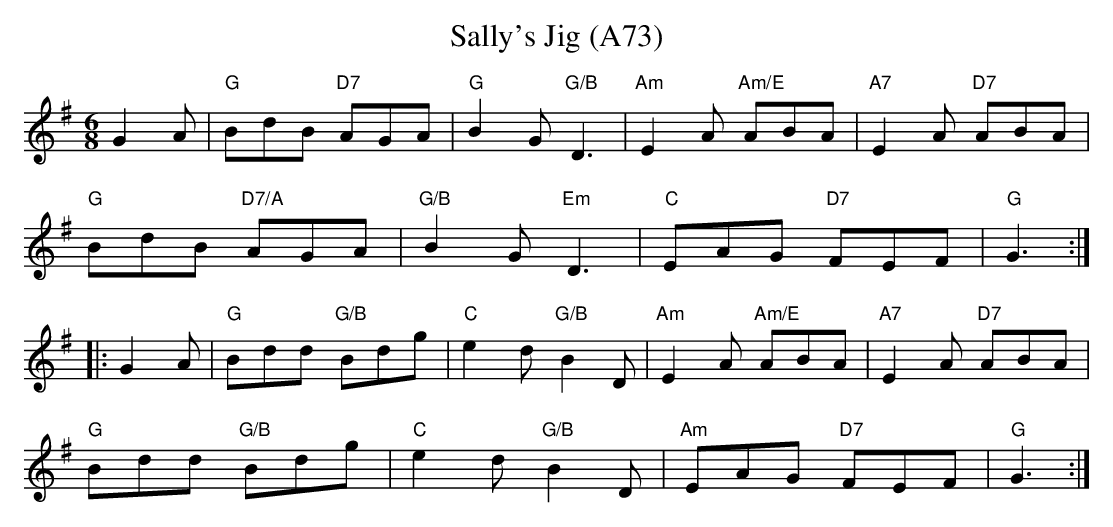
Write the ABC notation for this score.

X:1
T: Sally's Jig (A73)
M: 6/8
L: 1/8
K: G
G2 A|"G"BdB "D7"AGA|"G"B2G "G/B" D3|"Am"E2 A "Am/E" ABA|"A7"E2A "D7" ABA|
"G" BdB "D7/A" AGA|"G/B" B2 G "Em"D3|"C"EAG "D7"FEF|"G"G3 ::
G2A|"G"Bdd "G/B" Bdg|"C"e2d "G/B" B2 D|"Am"E2 A "Am/E" ABA|"A7"E2 A "D7"ABA|
"G"Bdd "G/B"Bdg|"C"e2d "G/B"B2 D|"Am"EAG "D7"FEF|"G"G3:|
